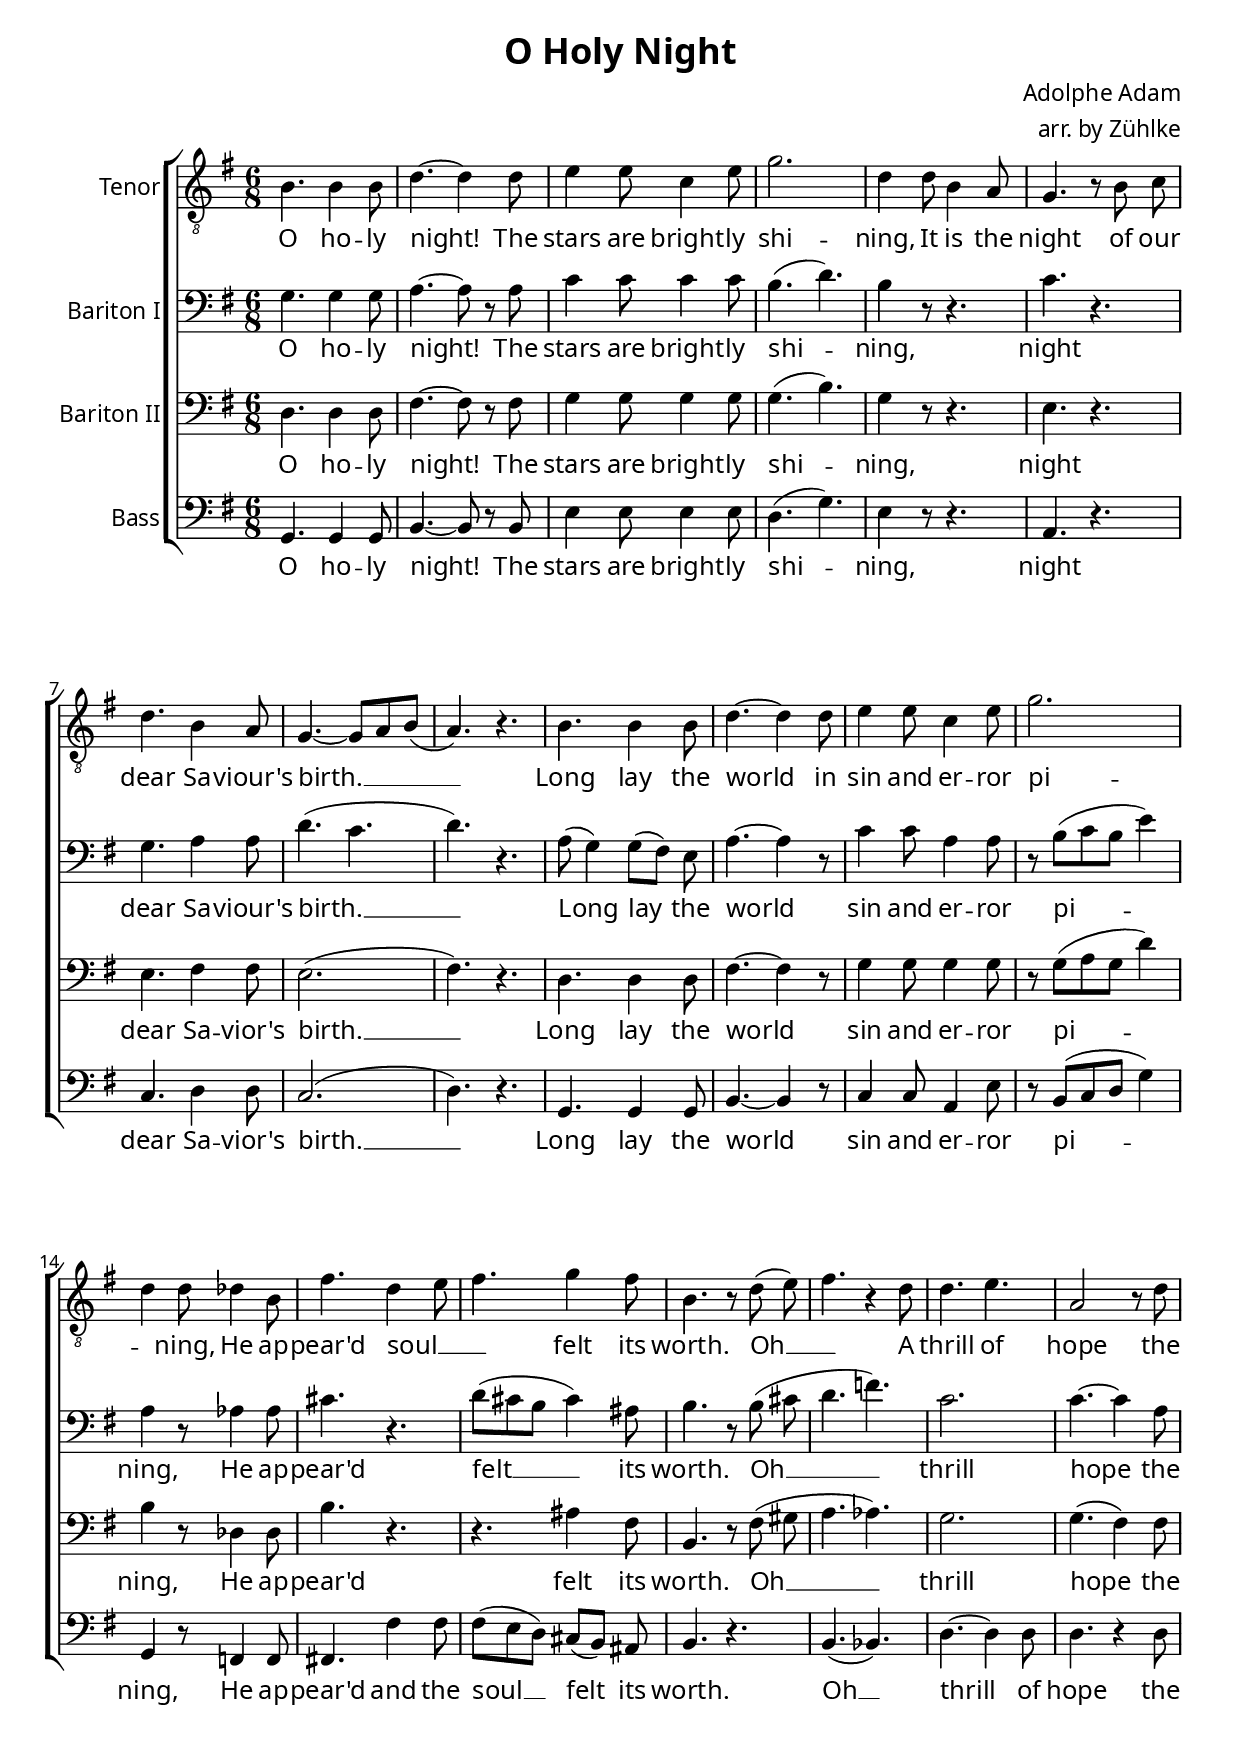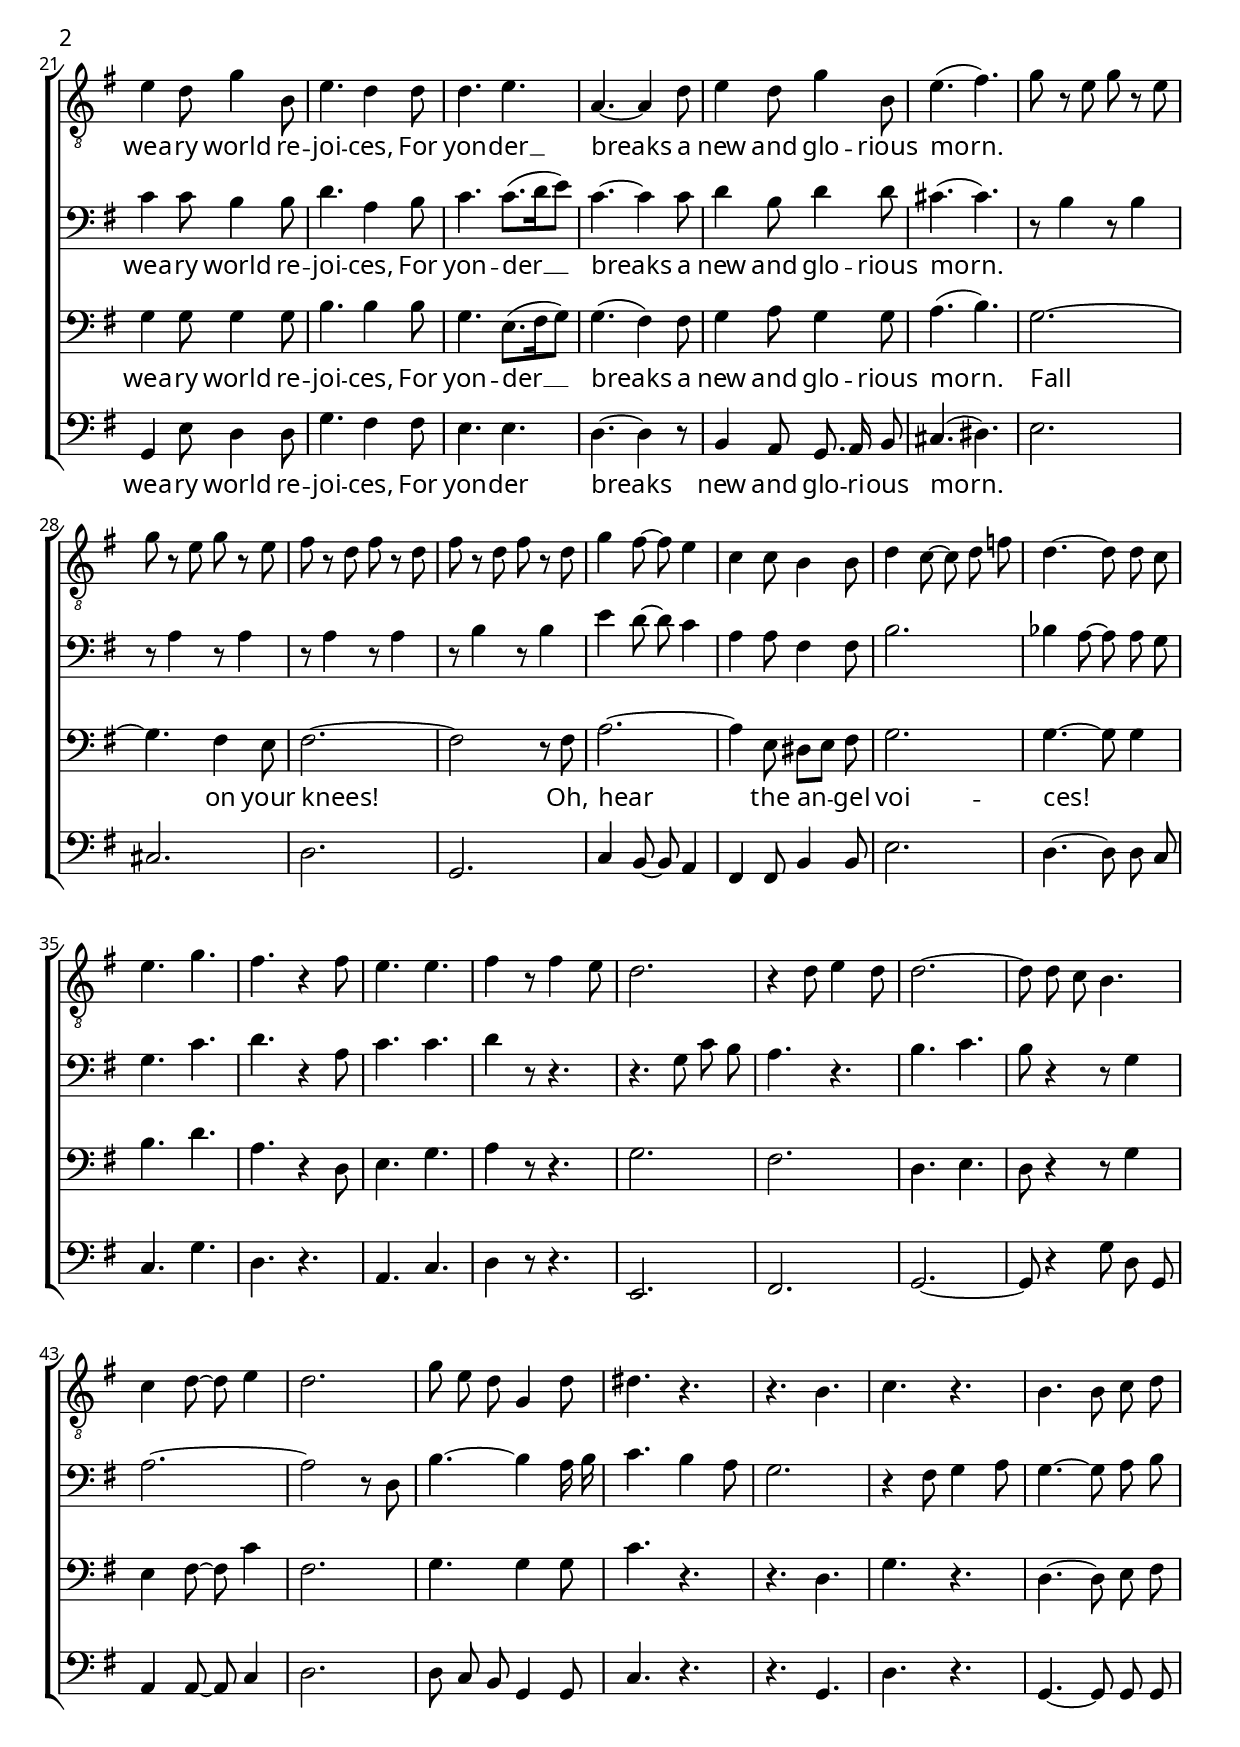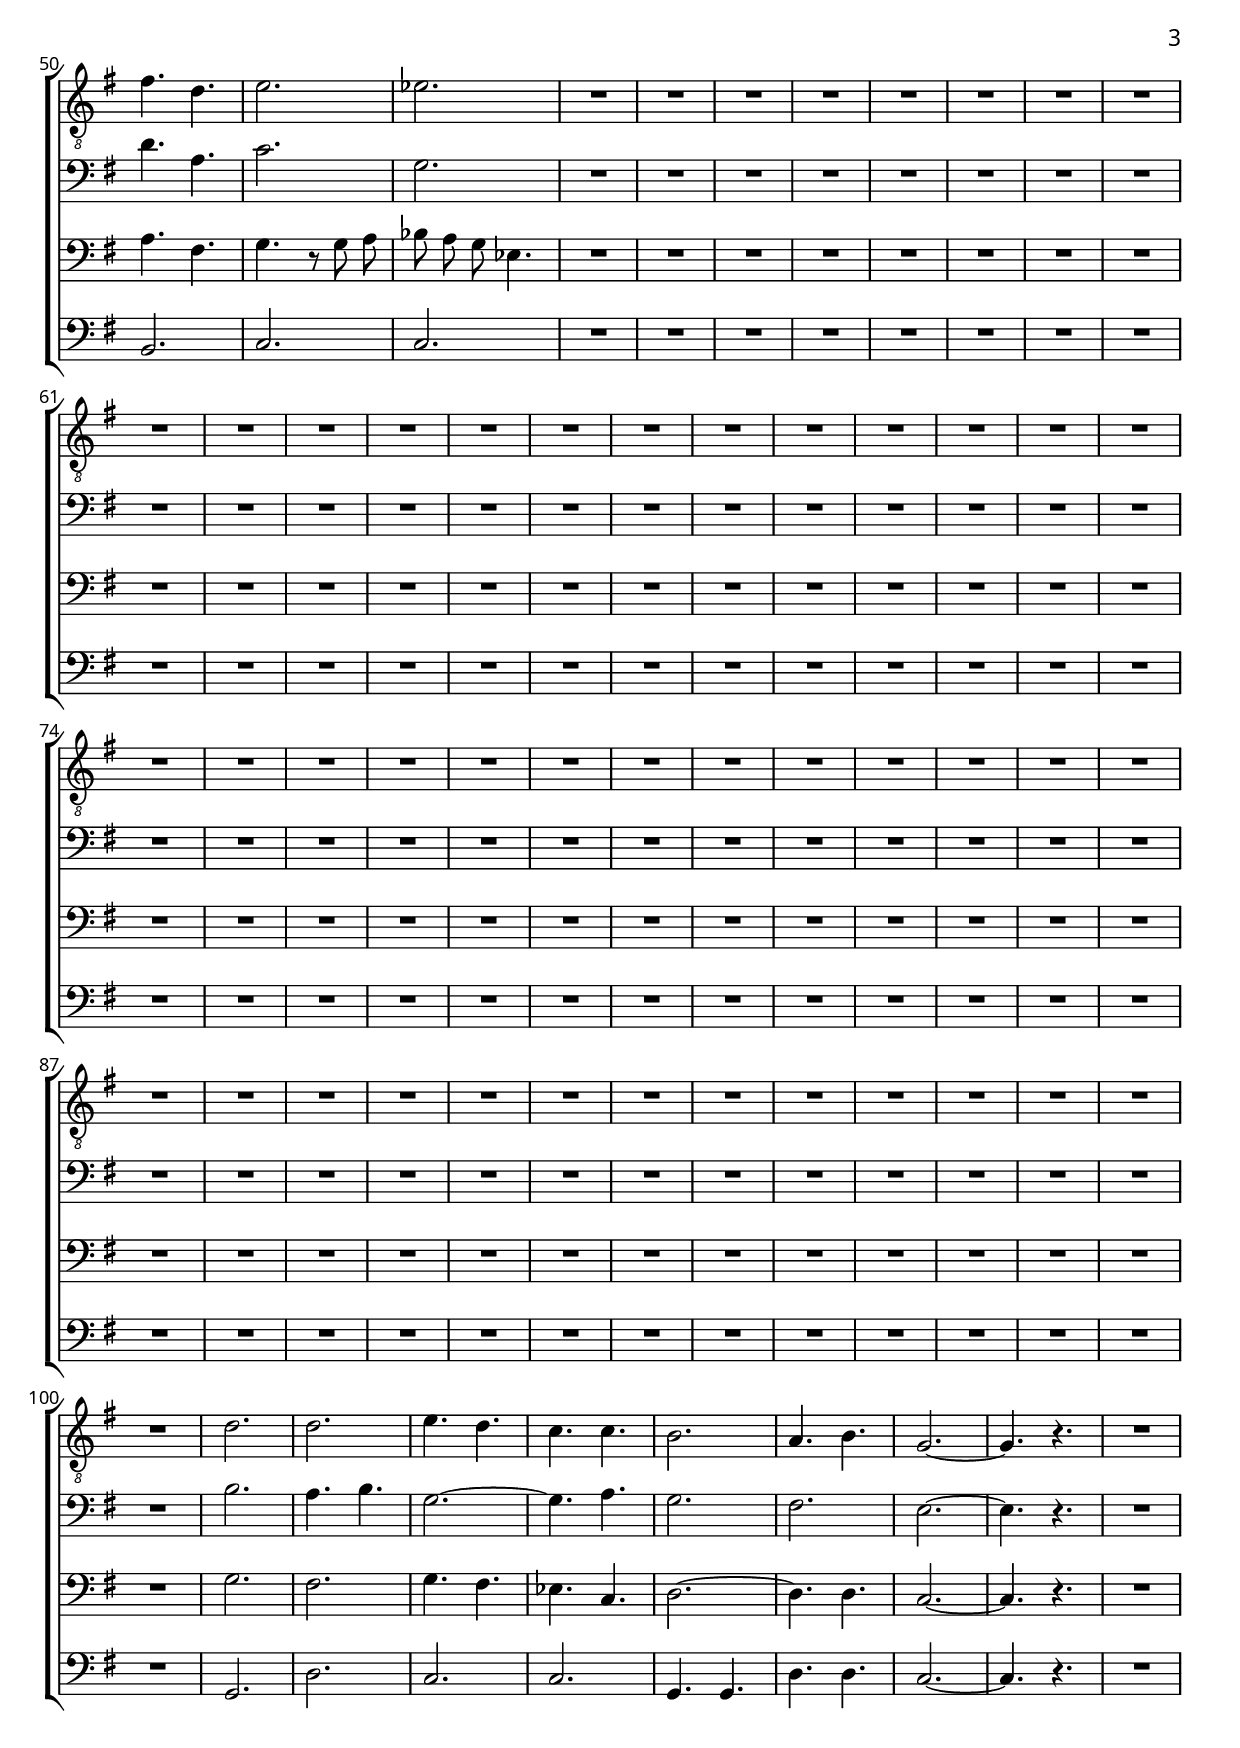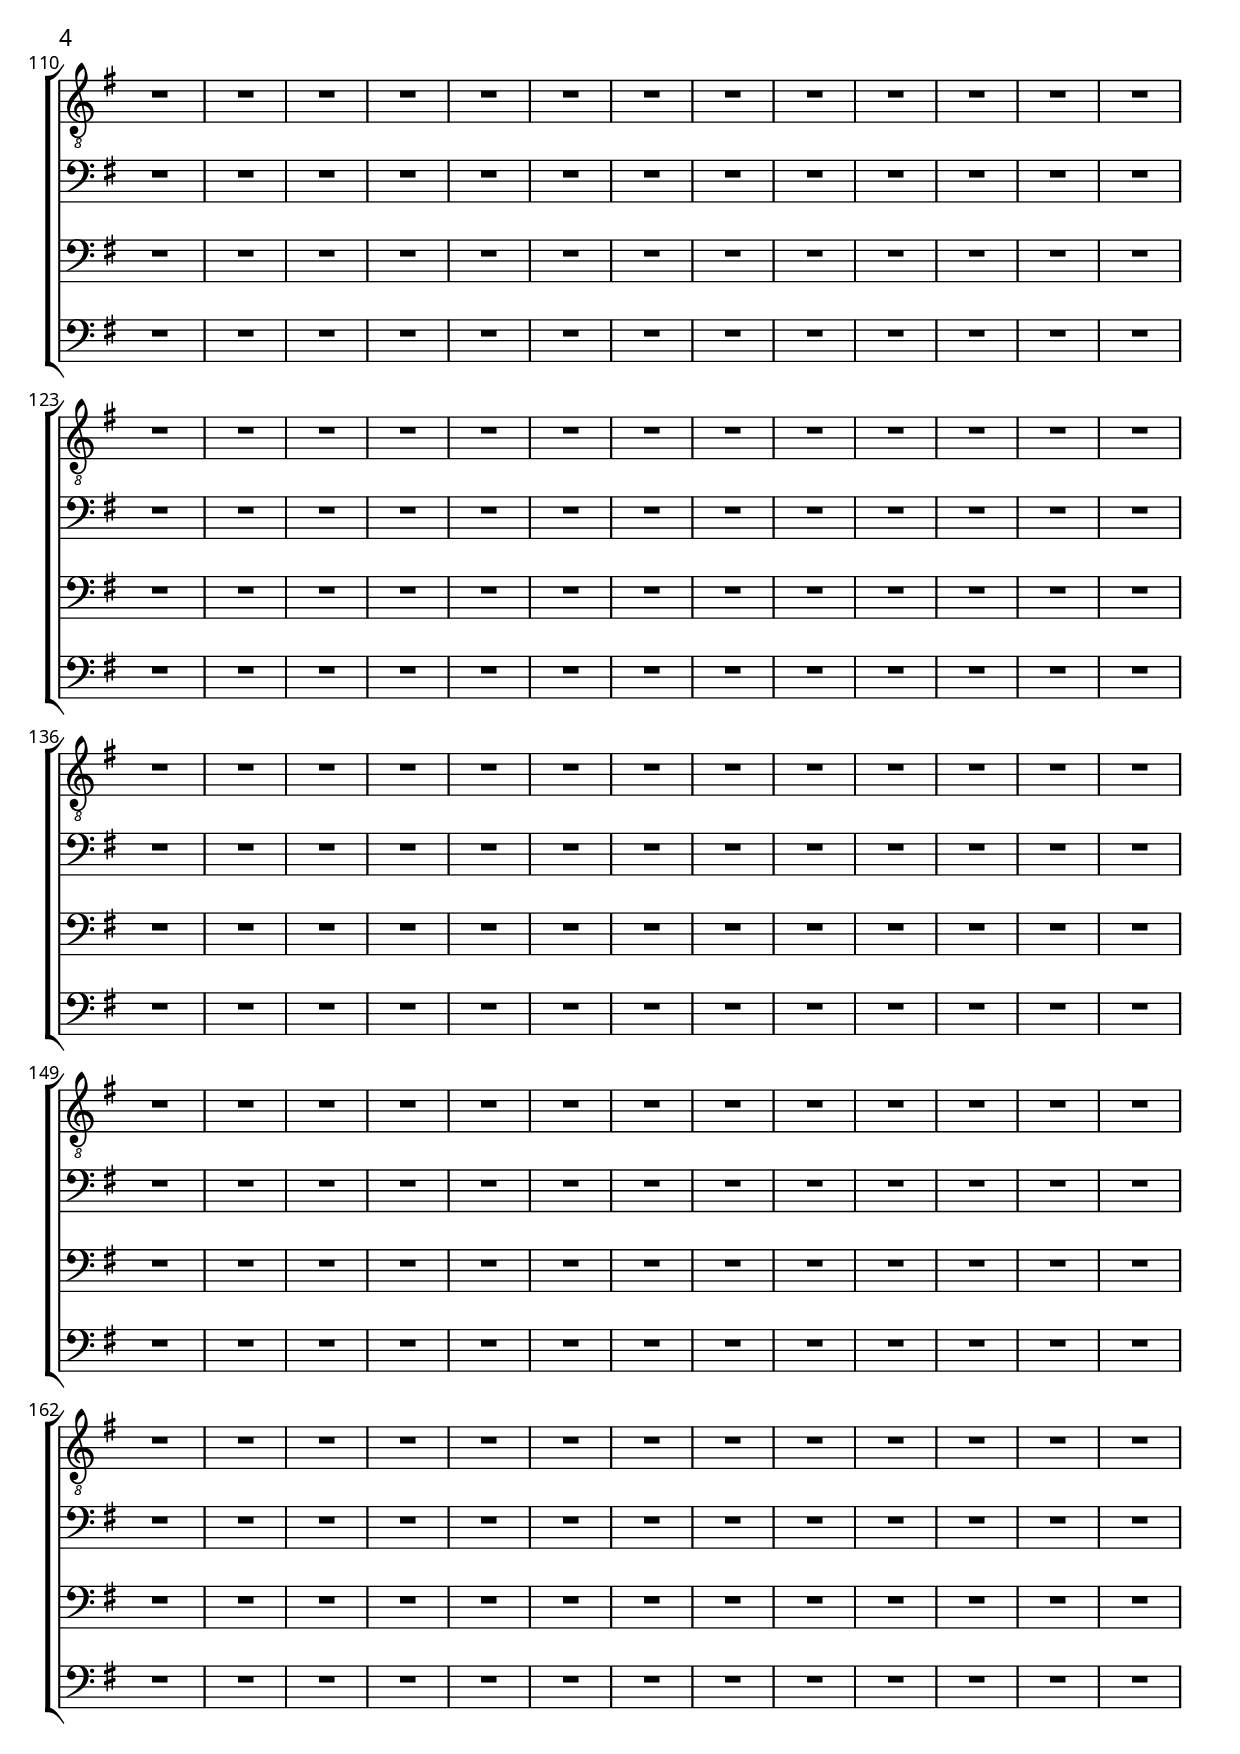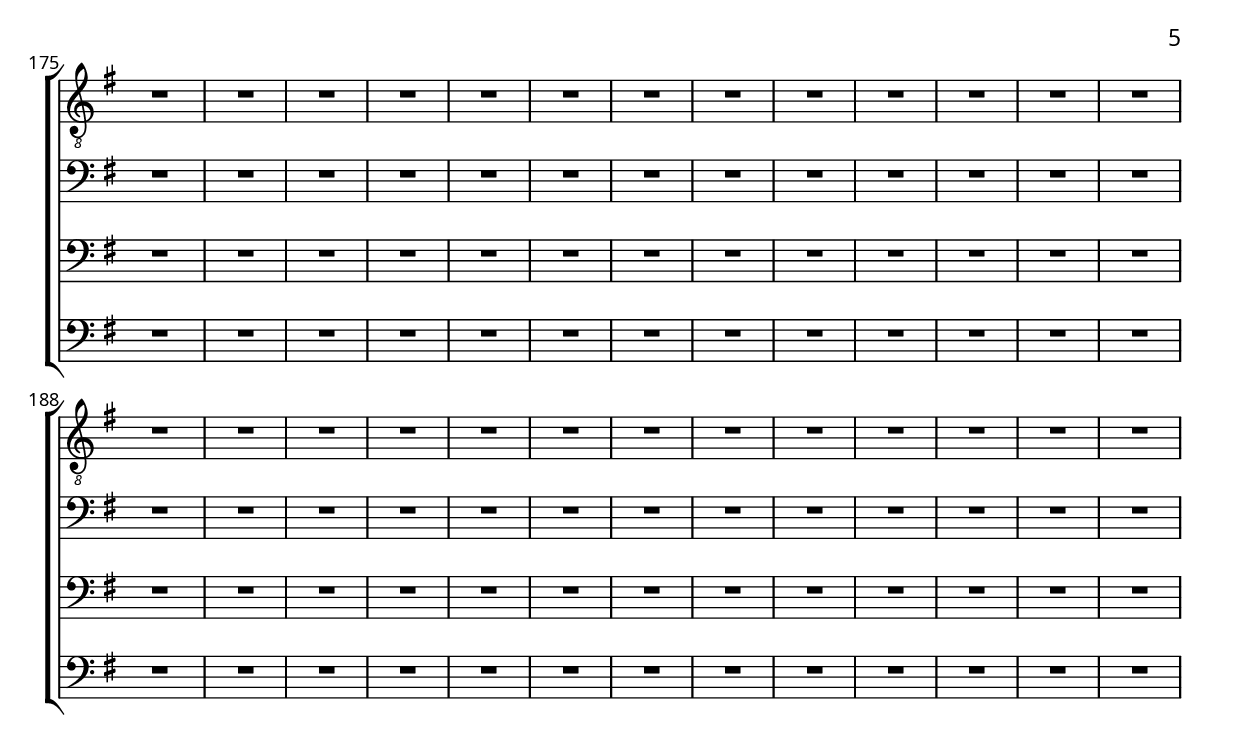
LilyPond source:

\version "2.16.2"
\language "deutsch"

\header {
    title = "O Holy Night"
    composer = "Adolphe Adam"
    arranger = "arr. by Zühlke"
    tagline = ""
}

\paper{
    #(set-paper-size "a4") 
    indent = 2\cm
    myStaffSize = #20
    fonts = #(make-pango-font-tree
        "Gentium Book Basic"
        "Corbel"
        "Consolas"
        (/ myStaffSize 20))
}

global = {
    \key g \major
    \time 6/8
    \autoBeamOff
    \override Staff.InstrumentName #'self-alignment-X = #RIGHT
} 


\version "2.16.2"
\language "deutsch"

tenor = \relative c' {
    \global
    h4. h4 h8
    d4. ~ d4 d8
    e4 e8 c4 e8
    g2. 
    d4 d8 h4 a8
    g4. r8 h8 c8
    d4. h4 a8
    g4. ~ g8[ a8 h8]
    ( a4. ) r4.
    h4. h4 h8
% 10 ---
    d4. ~ d4 d8
    e4 e8 c4 e8
    g2. 
    d4 d8 des4 h8
    fis'4. d4 e8
    fis4. g4 fis8
    h,4. r8 d ( e )
    fis4. r4 d8
    d4. e4.
    a,2 r8 d8
% 20 ---
    e4 d8 g4 h,8
    e4. d4 d8
    d4. e4.
    a,4. ~ a4 d8
    e4 d8 g4 h,8
    e4. ( fis4. )
    g8 r8 e8 g8 r8 e8
    g8 r8 e8 g8 r8 e8
    fis8 r8 d8 fis8 r8 d8
    fis8 r8 d8 fis8 r8 d8
% 30 ---
    g4 fis8 ~ fis8 e4
    c4 c8 h4 h8
    d4 c8 ~ c8 d8 f8
    d4. ~ d8 d8 c8
    e4. g4.
    fis 4. r4 fis8
    e4. e4.
    fis4 r8 fis4 e8
    d2.
    r4 d8 e4 d8
% 40 ---
    d2. ~
    d8 d8 c8 h4. 
    c4 d8 ~ d8 e4
    d2.
    g8 e8 d8 g,4 d'8
    dis4. r4.
    r4. h4.
    c4. r4.
    h4. h8 c8 d8
    fis4. d4.
% 50 ---
    e2.
    es2.
    R2.
    R2.
    R2.
    R2.
    R2.
    R2.
    R2.
    R2.
% 60 ---
    R2.
    R2.
    R2.
    R2.
    R2.
    R2.
    R2.
    R2.
    R2.
    R2.
% 70 ---
    R2.
    R2.
    R2.
    R2.
    R2.
    R2.
    R2.
    R2.
    R2.
    R2.
% 80 ---
    R2.
    R2.
    R2.
    R2.
    R2.
    R2.
    R2.
    R2.
    R2.
    R2.
% 90 ---
    R2.
    R2.
    R2.
    R2.
    R2.
    R2.
    R2.
    R2.
    R2.
    R2.
% 100 ---
    d2.
    d2.
    e4. d4.
    c4. c4.
    h2.
    a4. h4.
    g2. ~
    g4. r4.
    R2.
    R2.
% 110 ---
    R2.
    R2.
    R2.
    R2.
    R2.
    R2.
    R2.
    R2.
    R2.
    R2.
% 120 ---
    R2.
    R2.
    R2.
    R2.
    R2.
    R2.
    R2.
    R2.
    R2.
    R2.
% 130 ---
    R2.
    R2.
    R2.
    R2.
    R2.
    R2.
    R2.
    R2.
    R2.
    R2.
% 140 ---
    R2.
    R2.
    R2.
    R2.
    R2.
    R2.
    R2.
    R2.
    R2.
    R2.
% 150 ---
    R2.
    R2.
    R2.
    R2.
    R2.
    R2.
    R2.
    R2.
    R2.
    R2.
% 160 ---
    R2.
    R2.
    R2.
    R2.
    R2.
    R2.
    R2.
    R2.
    R2.
    R2.
% 170 ---
    R2.
    R2.
    R2.
    R2.
    R2.
    R2.
    R2.
    R2.
    R2.
    R2.
% 180 ---
    R2.
    R2.
    R2.
    R2.
    R2.
    R2.
    R2.
    R2.
    R2.
    R2.
% 190 ---
    R2.
    R2.
    R2.
    R2.
    R2.
    R2.
    R2.
    R2.
    R2.
    R2.
% 200 ---
}

tenorText = \lyricmode {
O ho -- ly night! The stars are bright -- ly shi -- ning,
It is the night of our 
dear Sa -- viour's birth. __
Long lay the world in
sin and er -- ror
pi -- _ ning,
He ap -- pear'd soul __ _ _ felt its worth.
Oh __ _ A thrill of hope the wea -- ry world re -- joi -- ces,
For yon -- der __ breaks a new and glo -- rious morn.
% For yonder breaks a new and glorious morn.

}


\version "2.16.2"
\language "deutsch"

baritonEins = \relative c' {
    \global
    g4. g4 g8
    a4. ~ a8 r8 a8
    c4 c8 c4 c8
    h4. ( d4. )
    h4 r8 r4.
    c4. r4.
    g4. a4 a8
    d4. ( c4.
    d4. ) r4.
    a8 ( g4 ) g8[ ( fis] ) e
% 10 ---
    a4. ~ a4 r8
    c4 c8 a4 a8
    r8 h[ ( c h] e4 )
    a,4 r8 as4 as8
    cis4. r4.
    d8[ ( cis h] cis4 ) ais8
    h4. r8 h ( cis
    d4. f4. )
    c2.
    c4. ~ c4 a8
% 20 ---
    c4 c8 h4 h8
    d4. a4 h8 
    c4. c8.[ ( d16 e8] )
    c4. ~ c4 c8
    d4 h8 d4 d8
    cis4. ( cis4. )
    r8 h4 r8 h4
    r8 a4 r8 a4
    r8 a4 r8 a4
    r8 h4 r8 h4
% 30 ---
    e4 d8 ~ d8 c4
    a4 a8 fis4 fis8
    h2.
    b4 a8 ~ a8 a8 g8  
    g4. c4.
    d4. r4 a8
    c4. c4.
    d4 r8 r4.
    r4. g,8 c8 h8
    a4. r4.
% 40 ---
    h4. c4.
    h8 r4 r8 g4
    a 2. ~
    a2 r8 d,8
    h'4. ~ h4 a16 h16
    c4. h4 a8
    g2.
    r4 fis8 g4 a8
    g4. ~ g8 a8 h8
    d4. a4.
% 50 ---
    c2.
    g2.
    R2.
    R2.
    R2.
    R2.
    R2.
    R2.
    R2.
    R2.
% 60 ---
    R2.
    R2.
    R2.
    R2.
    R2.
    R2.
    R2.
    R2.
    R2.
    R2.
% 70 ---
    R2.
    R2.
    R2.
    R2.
    R2.
    R2.
    R2.
    R2.
    R2.
    R2.
% 80 ---
    R2.
    R2.
    R2.
    R2.
    R2.
    R2.
    R2.
    R2.
    R2.
    R2.
% 90 ---
    R2.
    R2.
    R2.
    R2.
    R2.
    R2.
    R2.
    R2.
    R2.
    R2.
% 100 ---
    h2.
    a4. h4.
    g2. ~
    g4. a4.
    g2.
    fis2.
    e2. ~
    e4. r4.
    R2.
    R2.
% 110 ---
    R2.
    R2.
    R2.
    R2.
    R2.
    R2.
    R2.
    R2.
    R2.
    R2.
% 120 ---
    R2.
    R2.
    R2.
    R2.
    R2.
    R2.
    R2.
    R2.
    R2.
    R2.
% 130 ---
    R2.
    R2.
    R2.
    R2.
    R2.
    R2.
    R2.
    R2.
    R2.
    R2.
% 140 ---
    R2.
    R2.
    R2.
    R2.
    R2.
    R2.
    R2.
    R2.
    R2.
    R2.
% 150 ---
    R2.
    R2.
    R2.
    R2.
    R2.
    R2.
    R2.
    R2.
    R2.
    R2.
% 160 ---
    R2.
    R2.
    R2.
    R2.
    R2.
    R2.
    R2.
    R2.
    R2.
    R2.
% 170 ---
    R2.
    R2.
    R2.
    R2.
    R2.
    R2.
    R2.
    R2.
    R2.
    R2.
% 180 ---
    R2.
    R2.
    R2.
    R2.
    R2.
    R2.
    R2.
    R2.
    R2.
    R2.
% 190 ---
    R2.
    R2.
    R2.
    R2.
    R2.
    R2.
    R2.
    R2.
    R2.
    R2.
% 200 ---
}

baritonEinsText = \lyricmode {
O ho -- ly night! The stars are bright -- ly shi -- ning,
night dear Sa -- viour's birth. __
Long lay the world
sin and er -- ror
pi -- ning,
He ap -- pear'd felt __ its worth.
Oh __
thrill hope
the wea -- ry world re -- joi -- ces,
For yon -- der __ breaks a new and glo -- rious morn.
}


\version "2.16.2"
\language "deutsch"

baritonZwei = \relative c {
    \global
    d4. d4 d8
    fis4. ~ fis8 r8 fis8
    g4 g8 g4 g8
    g4. ( h4. )
    g4 r8 r4.
    e4. r4.
    e4. fis4 fis8
    e2. (
    fis4. ) r4.
    d4. d4 d8
% 10 ---
    fis4. ~ fis4 r8
    g4 g8 g4 g8
    r8 g[ ( a g] d'4 )
    h4 r8 des,4 des8
    h'4. r4.
    r4. ais4 fis8
    h,4. r8 fis' ( gis
    a4. as )
    g2.
    g4. ( fis4 ) fis8
% 20 ---
    g4 g8 g4 g8
    h4. h4 h8
    g4. e8.[ ( fis16 g8] )
    g4. ( fis4 ) fis8
    g4 a8 g4 g8
    a4. ( h4. )
    g2. ~
    g4. fis4 e8
    fis2. ~
    fis2 r8 fis8
% 30 ---
    a2. ~
    a4 e8 dis8[ e8] fis8
    g2.
    g4. ~ g8 g4
    h4. d4.
    a4. r4 d,8
    e4. g4.
    a4 r8 r4.
    g2.
    fis2.
% 40 ---
    d4. e4.
    d8 r4 r8 g4 
    e4 fis8 ~ fis8 c'4
    fis,2.
    g4. g4 g8
    c4. r4.
    r4. d,4.
    g4. r4.
    d4. ~ d8 e8 fis8
    a4. fis4.
% 50 ---
    g4. r8 g8 a8
    b8 a8 g8 es4.
    R2.
    R2.
    R2.
    R2.
    R2.
    R2.
    R2.
    R2.
% 60 ---
    R2.
    R2.
    R2.
    R2.
    R2.
    R2.
    R2.
    R2.
    R2.
    R2.
% 70 ---
    R2.
    R2.
    R2.
    R2.
    R2.
    R2.
    R2.
    R2.
    R2.
    R2.
% 80 ---
    R2.
    R2.
    R2.
    R2.
    R2.
    R2.
    R2.
    R2.
    R2.
    R2.
% 90 ---
    R2.
    R2.
    R2.
    R2.
    R2.
    R2.
    R2.
    R2.
    R2.
    R2.
% 100 ---
    g2.
    fis2.
    g4. fis4.
    es4. c4.
    d2. ~
    d4. d4.
    c2. ~
    c4. r4.
    R2.
    R2.
% 110 ---
    R2.
    R2.
    R2.
    R2.
    R2.
    R2.
    R2.
    R2.
    R2.
    R2.
% 120 ---
    R2.
    R2.
    R2.
    R2.
    R2.
    R2.
    R2.
    R2.
    R2.
    R2.
% 130 ---
    R2.
    R2.
    R2.
    R2.
    R2.
    R2.
    R2.
    R2.
    R2.
    R2.
% 140 ---
    R2.
    R2.
    R2.
    R2.
    R2.
    R2.
    R2.
    R2.
    R2.
    R2.
% 150 ---
    R2.
    R2.
    R2.
    R2.
    R2.
    R2.
    R2.
    R2.
    R2.
    R2.
% 160 ---
    R2.
    R2.
    R2.
    R2.
    R2.
    R2.
    R2.
    R2.
    R2.
    R2.
% 170 ---
    R2.
    R2.
    R2.
    R2.
    R2.
    R2.
    R2.
    R2.
    R2.
    R2.
% 180 ---
    R2.
    R2.
    R2.
    R2.
    R2.
    R2.
    R2.
    R2.
    R2.
    R2.
% 190 ---
    R2.
    R2.
    R2.
    R2.
    R2.
    R2.
    R2.
    R2.
    R2.
    R2.
% 200 ---
}

baritonZweiText = \lyricmode {
    O ho -- ly night! The stars are bright -- ly shi -- ning, night
    dear Sa -- vior's birth. __
    Long lay the world
    sin and er -- ror
    pi -- ning,
    He ap -- pear'd felt its worth.
    Oh __
    thrill hope
    the wea -- ry world re -- joi -- ces,
    For yon -- der __ breaks a new and glo -- rious morn.
    Fall on your knees! Oh, hear the an -- gel voi -- ces! 
% O night divine, the night when Christ was born; 
% O night, O Holy Night , O night divine! 
% O night, O Holy Night , O night divine! 


}

\version "2.16.2"
\language "deutsch"

bass = \relative c {
    \global
    g4. g4 g8
    h4. ~ h8 r8 h8
    e4 e8 e4 e8
    d4. (g4.  )
    e4 r8 r4.
    a,4. r4.
    c4. d4 d8
    c2. (
    d4. ) r4.
    g,4. g4 g8
% 10 ---
    h4. ~ h4 r8
    c4 c8 a4 e'8
    r8 h[ ( c d] g4 )
    g,4 r8 f4 f8
    fis!4. fis'4 fis8
    fis8[ ( e d] ) cis[ ( h] ) ais
    h4. r4.
    h4. ( b4. )
    d4. ~ d4 d8
    d4. r4 d8
% 20 ---
    g,4 e'8 d4 d8
    g4. fis4 fis8
       e4. e4.
    d4. ~ d4 r8
    h4 a8 g8. a16 h8
    cis4. ( dis4. )
    e2.
    cis2.
    d2.
    g,2.
% 30 ---
    c4 h8 ~ h8 a4
    fis4 fis8 h4 h8
    e2.
    d4. ~ d8 d8 c8  
    c4. g'4.
    d4. r4.
    a4. c4.
    d4 r8 r4.
    e,2.
    fis2.
% 40 ---
    g2. ~
    g8 r4 g'8 d8 g,8
    a4 a8 ~ a8 c4
    d2.
    d8 c8 h8 g4 g8
    c4. r4.
    r4. g4.
    d'4. r4.
    g,4. ~ g8 g8 g8
    h2.
% 50 ---
    c2.
    c2.
    R2.
    R2.
    R2.
    R2.
    R2.
    R2.
    R2.
    R2.
% 60 ---
    R2.
    R2.
    R2.
    R2.
    R2.
    R2.
    R2.
    R2.
    R2.
    R2.
% 70 ---
    R2.
    R2.
    R2.
    R2.
    R2.
    R2.
    R2.
    R2.
    R2.
    R2.
% 80 ---
    R2.
    R2.
    R2.
    R2.
    R2.
    R2.
    R2.
    R2.
    R2.
    R2.
% 90 ---
    R2.
    R2.
    R2.
    R2.
    R2.
    R2.
    R2.
    R2.
    R2.
    R2.
% 100 ---
    g2.
    d'2.
    c2.
    c2.
    g4. g4.
    d'4. d4.
    c2. ~
    c4. r4.
    R2.
    R2.
% 110 ---
    R2.
    R2.
    R2.
    R2.
    R2.
    R2.
    R2.
    R2.
    R2.
    R2.
% 120 ---
    R2.
    R2.
    R2.
    R2.
    R2.
    R2.
    R2.
    R2.
    R2.
    R2.
% 130 ---
    R2.
    R2.
    R2.
    R2.
    R2.
    R2.
    R2.
    R2.
    R2.
    R2.
% 140 ---
    R2.
    R2.
    R2.
    R2.
    R2.
    R2.
    R2.
    R2.
    R2.
    R2.
% 150 ---
    R2.
    R2.
    R2.
    R2.
    R2.
    R2.
    R2.
    R2.
    R2.
    R2.
% 160 ---
    R2.
    R2.
    R2.
    R2.
    R2.
    R2.
    R2.
    R2.
    R2.
    R2.
% 170 ---
    R2.
    R2.
    R2.
    R2.
    R2.
    R2.
    R2.
    R2.
    R2.
    R2.
% 180 ---
    R2.
    R2.
    R2.
    R2.
    R2.
    R2.
    R2.
    R2.
    R2.
    R2.
% 190 ---
    R2.
    R2.
    R2.
    R2.
    R2.
    R2.
    R2.
    R2.
    R2.
    R2.
% 200 ---
}

bassText = \lyricmode {
O ho -- ly night! The stars are bright -- ly shi -- ning, 
night dear Sa -- vior's birth. __
Long lay the world
sin and er -- ror
pi -- ning,
He ap -- pear'd and the
soul __ felt its worth.
Oh __ thrill of hope
the wea -- ry world re -- joi -- ces,
For yon -- der breaks
new and glo -- ri -- ous morn.
}



tenorStimme = \new Voice = "tenor" \transpose g g { \tenor }
baritonEinsStimme = \new Voice = "baritonEins" \transpose g g { \baritonEins }
baritonZweiStimme = \new Voice = "baritonZwei" \transpose g g { \baritonZwei }
bassStimme = \new Voice = "bass" \transpose g g { \bass }

tenorSystem = \new Staff \with {
    midiInstrument = "flute"
    instrumentName = "Tenor"
} {
    \clef "treble_8"
    \tenorStimme
}

baritonEinsSystem = \new Staff \with {
    midiInstrument = "flute"
    instrumentName = "Bariton I"
} {
    \clef "bass"
    \baritonEinsStimme
}

baritonZweiSystem = \new Staff \with {
    midiInstrument = "flute"
    instrumentName = "Bariton II"
} {
    \clef "bass"
    \baritonZweiStimme
}

bassSystem = \new Staff \with {
    midiInstrument = "flute"
    instrumentName = "Bass"
} {
    \clef "bass"
    \bassStimme
}

tenorSystemText = \new Lyrics \lyricsto "tenor" \tenorText
baritonEinsSystemText = \new Lyrics \lyricsto "baritonEins" \baritonEinsText
baritonZweiSystemText = \new Lyrics \lyricsto "baritonZwei" \baritonZweiText
bassSystemText = \new Lyrics \lyricsto "bass" \bassText

akkolade = \new ChoirStaff <<
    \tenorSystem
    \tenorSystemText

    \baritonEinsSystem
    \baritonEinsSystemText

    \baritonZweiSystem
    \baritonZweiSystemText
    
    \bassSystem
    \bassSystemText

>>
% showLastLength = R2.*100
\score { 
    << \akkolade >>
    \layout { }
    \midi {
        \context {
          \Score
          tempoWholesPerMinute = #(ly:make-moment 90 4)
        }
    }
}